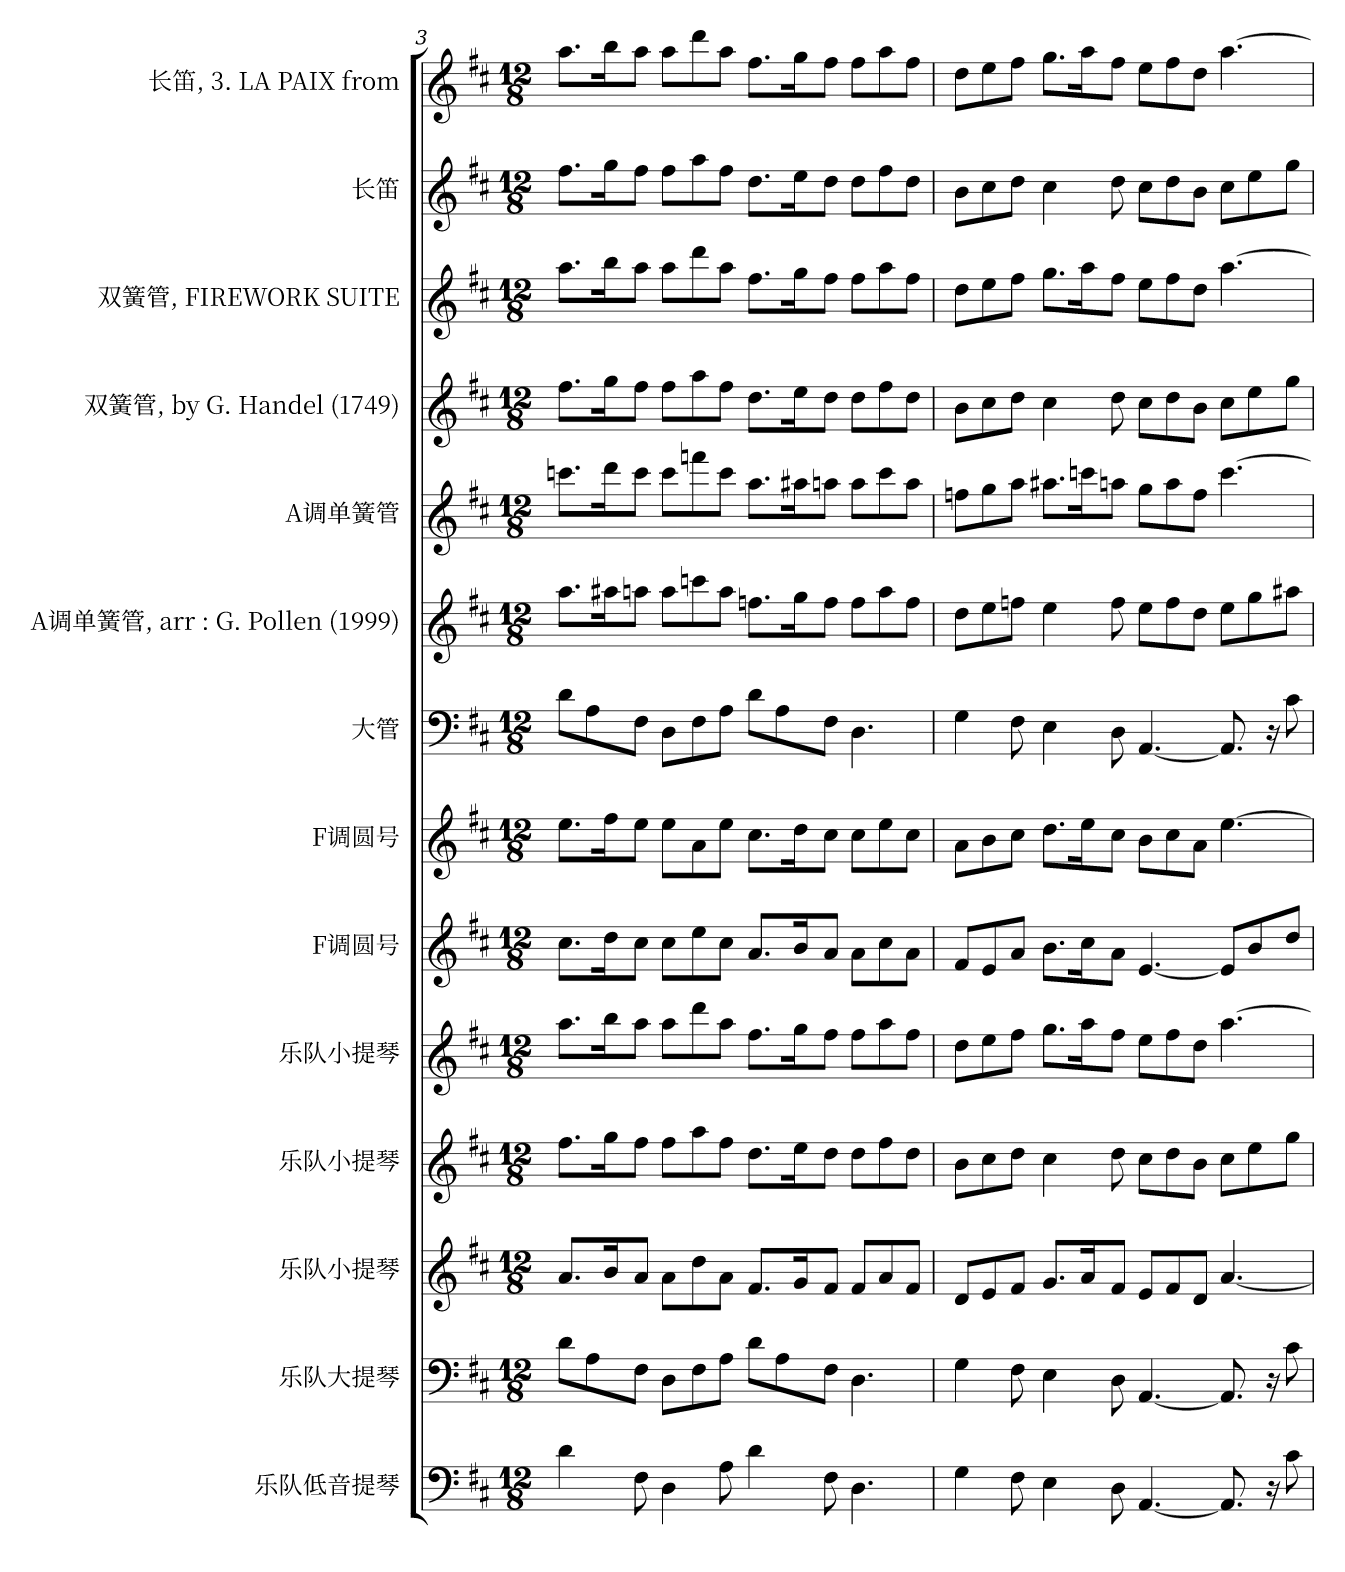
**kern	**kern	**kern	**kern	**kern	**kern	**kern	**kern	**kern	**kern	**kern	**kern	**kern	**kern
*part14	*part13	*part12	*part11	*part10	*part9	*part8	*part7	*part6	*part5	*part4	*part3	*part2	*part1
*staff14	*staff13	*staff12	*staff11	*staff10	*staff9	*staff8	*staff7	*staff6	*staff5	*staff4	*staff3	*staff2	*staff1
*I"乐队低音提琴	*I"乐队大提琴	*I"乐队小提琴	*I"乐队小提琴	*I"乐队小提琴	*I"F调圆号	*I"F调圆号	*I"大管	*I"A调单簧管, arr : G. Pollen (1999)	*I"A调单簧管	*I"双簧管, by G. Handel (1749)	*I"双簧管, FIREWORK SUITE	*I"长笛	*I"长笛, 3. LA PAIX from
*clefF4	*clefF4	*clefG2	*clefG2	*clefG2	*clefG2	*clefG2	*clefF4	*clefG2	*clefG2	*clefG2	*clefG2	*clefG2	*clefG2
*ITrd7c12	*	*	*	*	*ITrd4c7	*ITrd4c7	*	*ITrd1c2	*ITrd1c2	*	*	*	*
*k[f#c#]	*k[f#c#]	*k[f#c#]	*k[f#c#]	*k[f#c#]	*k[f#]	*k[f#]	*k[f#c#]	*k[]	*k[]	*k[f#c#]	*k[f#c#]	*k[f#c#]	*k[f#c#]
*M12/8	*M12/8	*M12/8	*M12/8	*M12/8	*M12/8	*M12/8	*M12/8	*M12/8	*M12/8	*M12/8	*M12/8	*M12/8	*M12/8
*MM54	*MM54	*MM54	*MM54	*MM54	*MM54	*MM54	*MM54	*MM54	*MM54	*MM54	*MM54	*MM54	*MM54
=3	=3	=3	=3	=3	=3	=3	=3	=3	=3	=3	=3	=3	=3
4D\	8d\L	8.a/L	8.ff#\L	8.aa\L	8.f#\L	8.a\L	8d\L	8.gg\L	8.bb-X\L	8.ff#\L	8.aa\L	8.ff#\L	8.aa\L
.	8A\	.	.	.	.	.	8A\	.	.	.	.	.	.
.	.	16b/K	16gg\K	16bb\K	16g\K	16b\K	.	16gg#X\K	16ccc\K	16gg\K	16bb\K	16gg\K	16bb\K
8FF#\	8F#\J	8a/J	8ff#\J	8aa\J	8f#\J	8a\J	8F#\J	8ggn\J	8bb-\J	8ff#\J	8aa\J	8ff#\J	8aa\J
*	*	*	*	*	*	*	*	*	*	*	*	*	*MM50
4DD\	8D\L	8a\L	8ff#\L	8aa\L	8f#\L	8a\L	8D\L	8gg\L	8bb-\L	8ff#\L	8aa\L	8ff#\L	8aa\L
.	8F#\	8dd\	8aa\	8ddd\	8a\	8d\	8F#\	8bb-X\	8eee-X\	8aa\	8ddd\	8aa\	8ddd\
8AA\	8A\J	8a\J	8ff#\J	8aa\J	8f#\J	8a\J	8A\J	8gg\J	8bb-\J	8ff#\J	8aa\J	8ff#\J	8aa\J
*	*	*	*	*	*	*	*	*	*	*	*	*	*MM54
4D\	8d\L	8.f#/L	8.dd\L	8.ff#\L	8.d/L	8.f#\L	8d\L	8.ee-X\L	8.gg\L	8.dd\L	8.ff#\L	8.dd\L	8.ff#\L
.	8A\	.	.	.	.	.	8A\	.	.	.	.	.	.
.	.	16g/K	16ee\K	16gg\K	16e/K	16g\K	.	16ff\K	16gg#X\K	16ee\K	16gg\K	16ee\K	16gg\K
8FF#\	8F#\J	8f#/J	8dd\J	8ff#\J	8d/J	8f#\J	8F#\J	8ee-\J	8ggn\J	8dd\J	8ff#\J	8dd\J	8ff#\J
*	*	*	*	*	*	*	*	*	*	*	*	*	*MM48
4.DD\	4.D\	8f#/L	8dd\L	8ff#\L	8d\L	8f#\L	4.D\	8ee-\L	8gg\L	8dd\L	8ff#\L	8dd\L	8ff#\L
.	.	8a/	8ff#\	8aa\	8f#\	8a\	.	8gg\	8bb-\	8ff#\	8aa\	8ff#\	8aa\
.	.	8f#/J	8dd\J	8ff#\J	8d\J	8f#\J	.	8ee-\J	8gg\J	8dd\J	8ff#\J	8dd\J	8ff#\J
!!LO:PB:g=z
=4	=4	=4	=4	=4	=4	=4	=4	=4	=4	=4	=4	=4	=4
*	*	*	*	*	*	*	*	*	*	*	*	*	*MM50
4GG\	4G\	8d/L	8b\L	8dd\L	8B/L	8d\L	4G\	8cc\L	8ee-X\L	8b\L	8dd\L	8b\L	8dd\L
.	.	8e/	8cc#\	8ee\	8A/	8e\	.	8dd\	8ff\	8cc#\	8ee\	8cc#\	8ee\
8FF#\	8F#\	8f#/J	8dd\J	8ff#\J	8d/J	8f#\J	8F#\	8ee-X\J	8gg\J	8dd\J	8ff#\J	8dd\J	8ff#\J
4EE\	4E\	8.g/L	4cc#\	8.gg\L	8.e\L	8.g\L	4E\	4dd\	8.gg#X\L	4cc#\	8.gg\L	4cc#\	8.gg\L
.	.	16a/K	.	16aa\K	16f#\K	16a\K	.	.	16bb-X\K	.	16aa\K	.	16aa\K
8DD\	8D\	8f#/J	8dd\	8ff#\J	8d\J	8f#\J	8D\	8ee-\	8ggn\J	8dd\	8ff#\J	8dd\	8ff#\J
[4.AAA/	[4.AA/	8e/L	8cc#\L	8ee\L	[4.A/	8e\L	[4.AA/	8dd\L	8ff\L	8cc#\L	8ee\L	8cc#\L	8ee\L
*	*	*	*	*	*	*	*	*	*	*	*	*	*MM44
.	.	8f#/	8dd\	8ff#\	.	8f#\	.	8ee-\	8gg\	8dd\	8ff#\	8dd\	8ff#\
*	*	*	*	*	*	*	*	*	*	*	*	*	*MM42
.	.	8d/J	8b\J	8dd\J	.	8d\J	.	8cc\J	8ee-\J	8b\J	8dd\J	8b\J	8dd\J
*	*	*	*	*	*	*	*	*	*	*	*	*	*MM50
8.AAA/]	8.AA/]	[4.a/	8cc#\L	[4.aa\	8A/L]	[4.a\	8.AA/]	8dd\L	[4.bb-\	8cc#\L	[4.aa\	8cc#\L	[4.aa\
.	.	.	8ee\	.	8e/	.	.	8ff\	.	8ee\	.	8ee\	.
16r	16r	.	.	.	.	.	16r	.	.	.	.	.	.
8C#\	8c#\	.	8gg\J	.	8g/J	.	8c#\	8gg#X\J	.	8gg\J	.	8gg\J	.
=	=	=	=	=	=	=	=	=	=	=	=	=	=
*-	*-	*-	*-	*-	*-	*-	*-	*-	*-	*-	*-	*-	*-
